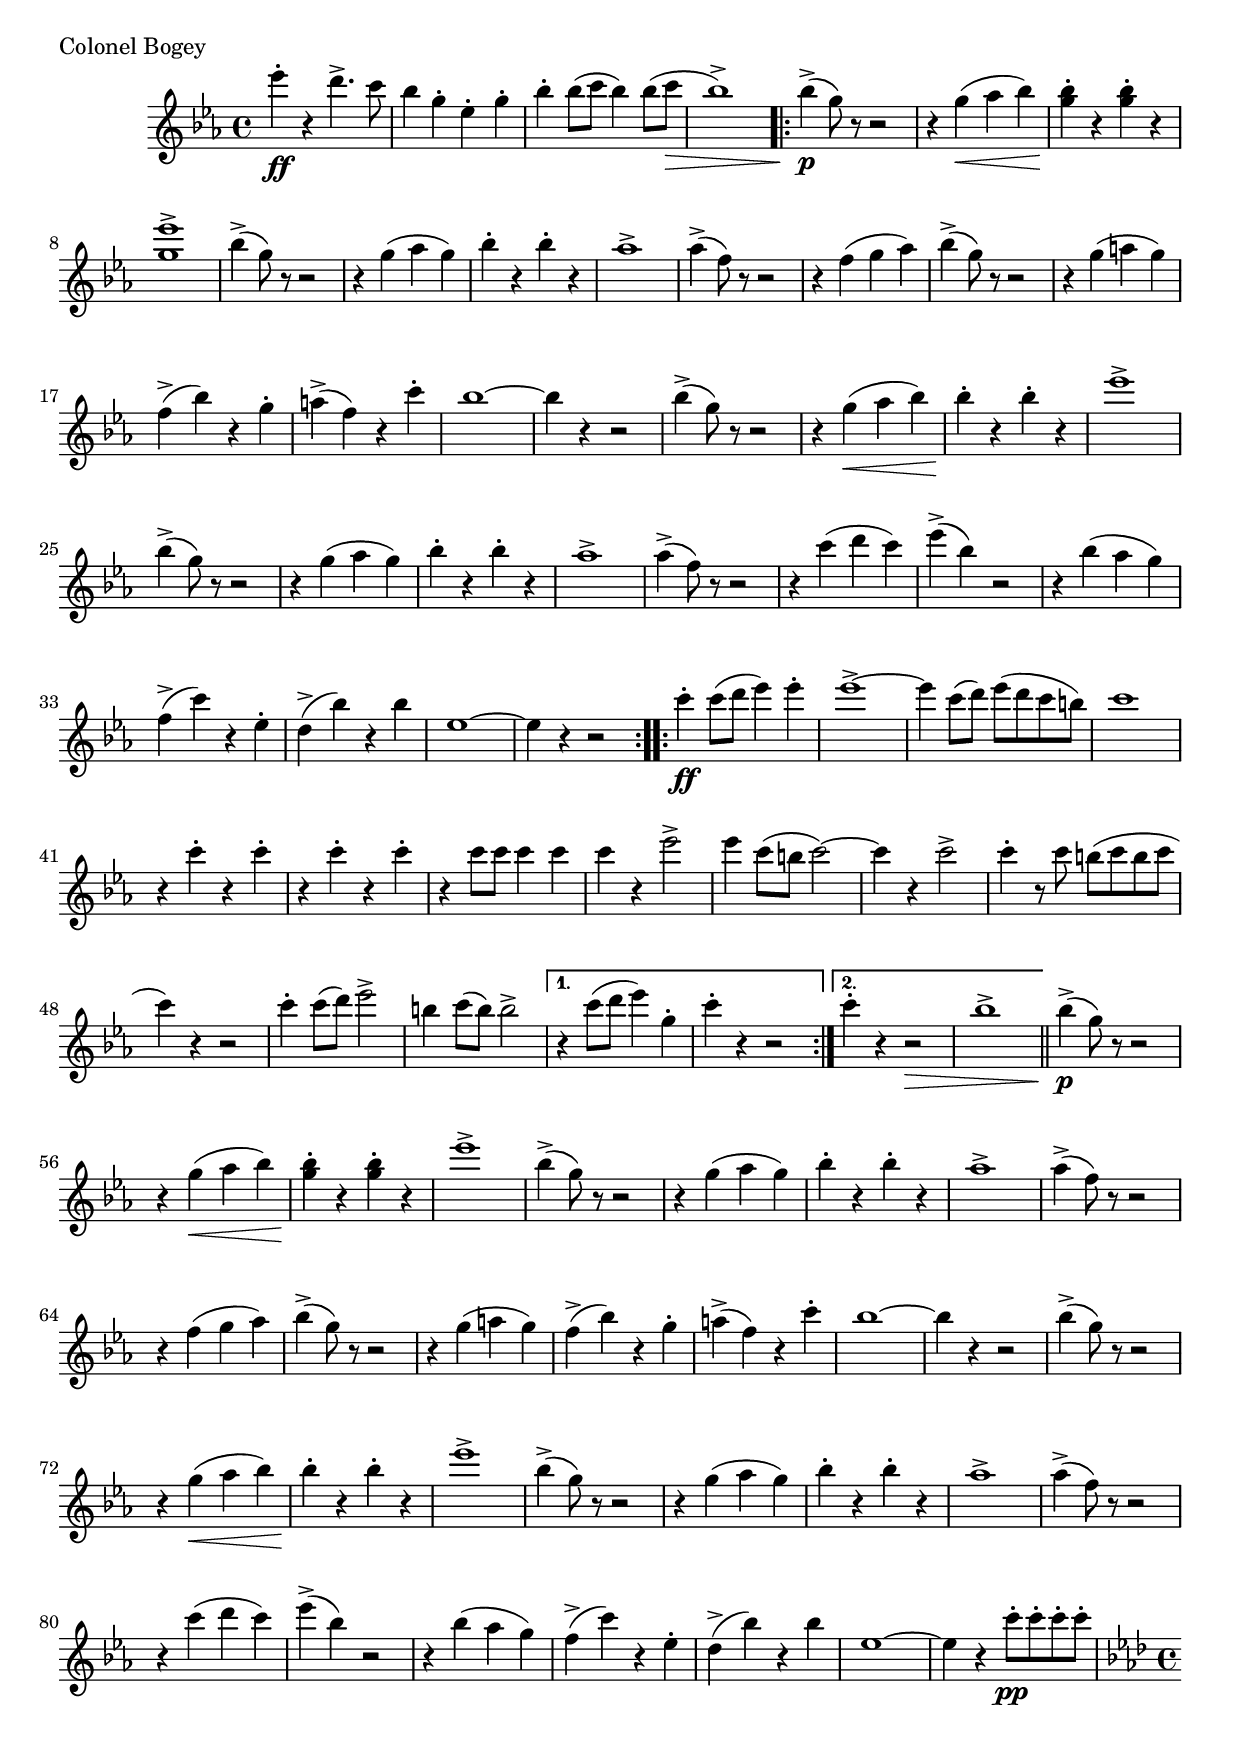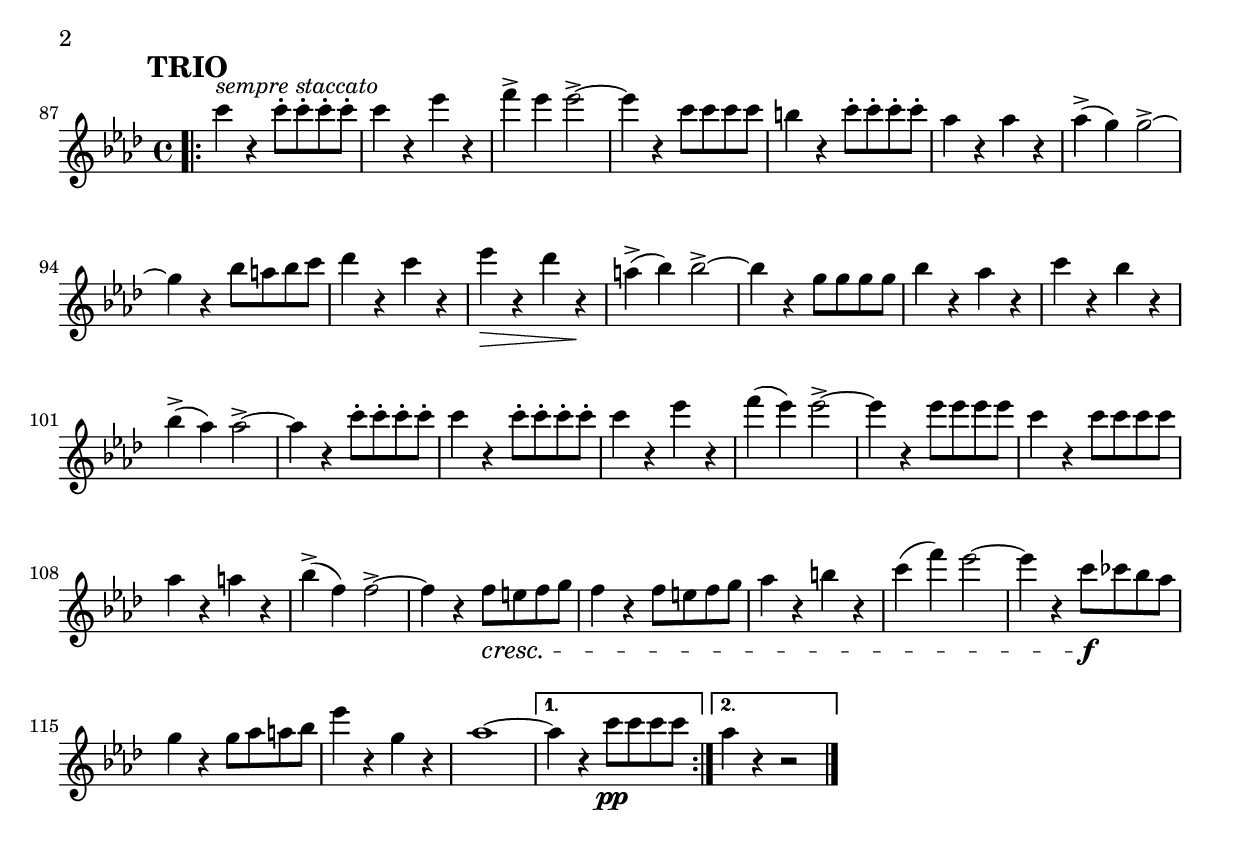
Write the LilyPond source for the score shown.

\version "2.18.0"
% When ready to include in collection: 1. Comment out top section.
% 				       2. Create include file of relative and
%					  header.
%Comment out from here
%{
#(ly:set-option 'point-and-click #t)
%#(set-default-paper-size "a5" 'landscape)
#(set-default-paper-size "a4" 'portrait)
#(set-global-staff-size 18) % set staff-size when ready to print

\include "Marsch_format.ly"

%...to here
%}
  \score {

    % Svenska Polisens Marscher: 1. Title    
    \relative c'' { 
    	    \key ees \major \time 4/4 
    	    \compressFullBarRests
    	    \set Score.markFormatter = #format-mark-box-letters
    	    
    	    ees'4-.\ff r d4.-> c8 |bes4 g-. ees-. g-. 
    	    bes-. bes8 (c bes4) bes8 (c\> |bes1->)
    	    
    	    \repeat volta 2 {
    	    	bes4->\p (g8) r r2 |r4 g\< (aes bes) |<bes-. g>\! r <bes-. g> r
    	    	<ees g,>1-> |bes4-> (g8) r r2 |r4 g (aes g) |bes-. r bes-. r 
    	    	aes1-> |aes4-> (f8) r r2 |r4 f (g aes) |bes-> (g8) r r2
    	    	r4 g (a g) |f-> (bes) r g-. |a-> (f) r c'-. |bes1~ |bes4 r r2
    	    	bes4-> (g8) r r2 |r4 g\< (aes bes) |bes-.\! r bes-. r
    	    	ees1-> |bes4-> (g8) r r2 |r4 g (aes g) |bes-. r bes-. r 
    	    	aes1-> |aes4-> (f8) r r2 |r4 c' (d c) |ees-> (bes) r2 
    	    	r4 bes (aes g) |f-> (c') r ees,-. |d-> (bes') r bes |ees,1~ 
    	    	ees4 r r2
    	    	}
    	    \repeat volta 2 {
    	    	c'4-.\ff c8 (d ees4) ees-. |ees1~-> |ees4 c8 (d) ees (d c b)
    	    	c1 |r4 c-. r c-. |r c-. r c-. |r c8 c c4 c |c r ees2->
    	    	ees4 c8 (b c2~) |c4 r c2-> |c4-. r8 c b (c b c |c4) r r2
    	    	c4-. c8 (d) ees2-> |b4 c8 (b) b2->
    	    }
    	    \alternative {
    	    	    {r4 c8 (d ees4) g,-. |c-. r r2 }
    	    	    {c4-. r r2\> |bes1-> \bar "||" }
    	    }
    	    
    	    	bes4->\p (g8) r r2 |r4 g\< (aes bes) |<bes-. g>\! r <bes-. g> r
    	    	ees1-> |bes4-> (g8) r r2 |r4 g (aes g) |bes-. r bes-. r 
    	    	aes1-> |aes4-> (f8) r r2 |r4 f (g aes) |bes-> (g8) r r2
    	    	r4 g (a g) |f-> (bes) r g-. |a-> (f) r c'-. |bes1~ |bes4 r r2
    	    	bes4-> (g8) r r2 |r4 g\< (aes bes) |bes-.\! r bes-. r
    	    	ees1-> |bes4-> (g8) r r2 |r4 g (aes g) |bes-. r bes-. r 
    	    	aes1-> |aes4-> (f8) r r2 |r4 c' (d c) |ees-> (bes) r2 
    	    	r4 bes (aes g) |f-> (c') r ees,-. |d-> (bes') r bes |ees,1~ 
    	    	ees4 r c'8-.\pp c-. c-. c-. 
\pageBreak
    	    	
    	    	\repeat volta 2 {
    	    	\key aes \major \time 4/4
    	    	\mark \markup {\bold {TRIO}}
    	    	c4^\markup {\italic {sempre staccato}} r
    	    	c8-. c-. c-. c-. |c4 r ees r |f-> ees ees2~-> |ees4 r c8 c c c
    	    	b4 r c8-. c-. c-. c-. |aes4 r aes r |aes-> (g) g2~->
    	    	g4 r bes8 a bes c |des4 r c r |ees\> r des r\! 
    	    	a-> (bes) bes2~-> |bes4 r g8 g g g |bes4 r aes r |c r bes r
    	    	bes-> (aes)aes2~-> |aes4 r c8-. c-. c-. c-. 
    	    	c4 r c8-. c-. c-. c-. |c4 r ees r |f (ees) ees2~-> 
    	    	ees4 r ees8 ees ees ees |c4 r c8 c c c |aes4 r a r 
    	    	bes-> (f) f2~-> |f4 r f8\cresc e f g |f4 r f8 e f g |aes4 r b r
    	    	c (f) ees2~ |ees4 r c8\f ces bes aes |g4 r g8 aes a bes
    	    	ees4 r g, r |aes1~ 
    	    	}
    	    	\alternative {
    	    		{aes4  r c8\pp c c c }
    	    		{aes4 r r2 \bar "|." }
    	    	}
  
    }%end relative
    
    \header {
    	    piece = "Colonel Bogey"
    	    composer = "Kenneth J. Alford"
    	}
    \layout {ragged-last = ##t
    	}
    	
  }%end score
